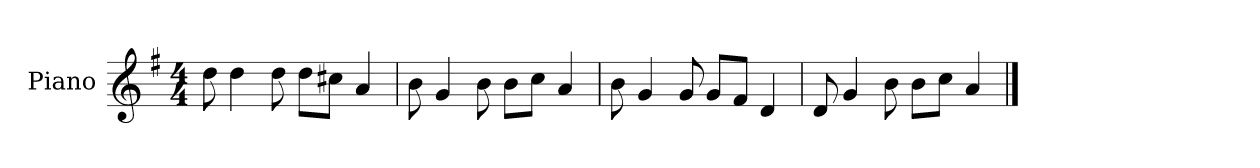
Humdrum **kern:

**kern
*part1
*staff1
*I"Piano
*I'P-no
*clefG2
*k[f#]
*M4/4
*MM90
=1
8dd\
4dd\
8dd\
8dd\L
8cc#X\J
4a/
=2
8b\
4g/
8b\
8b\L
8cc\J
4a/
=3
8b\
4g/
8g/
8g/L
8f#/J
4d/
=4
8d/
4g/
8b\
8b\L
8cc\J
4a/
==
*-
